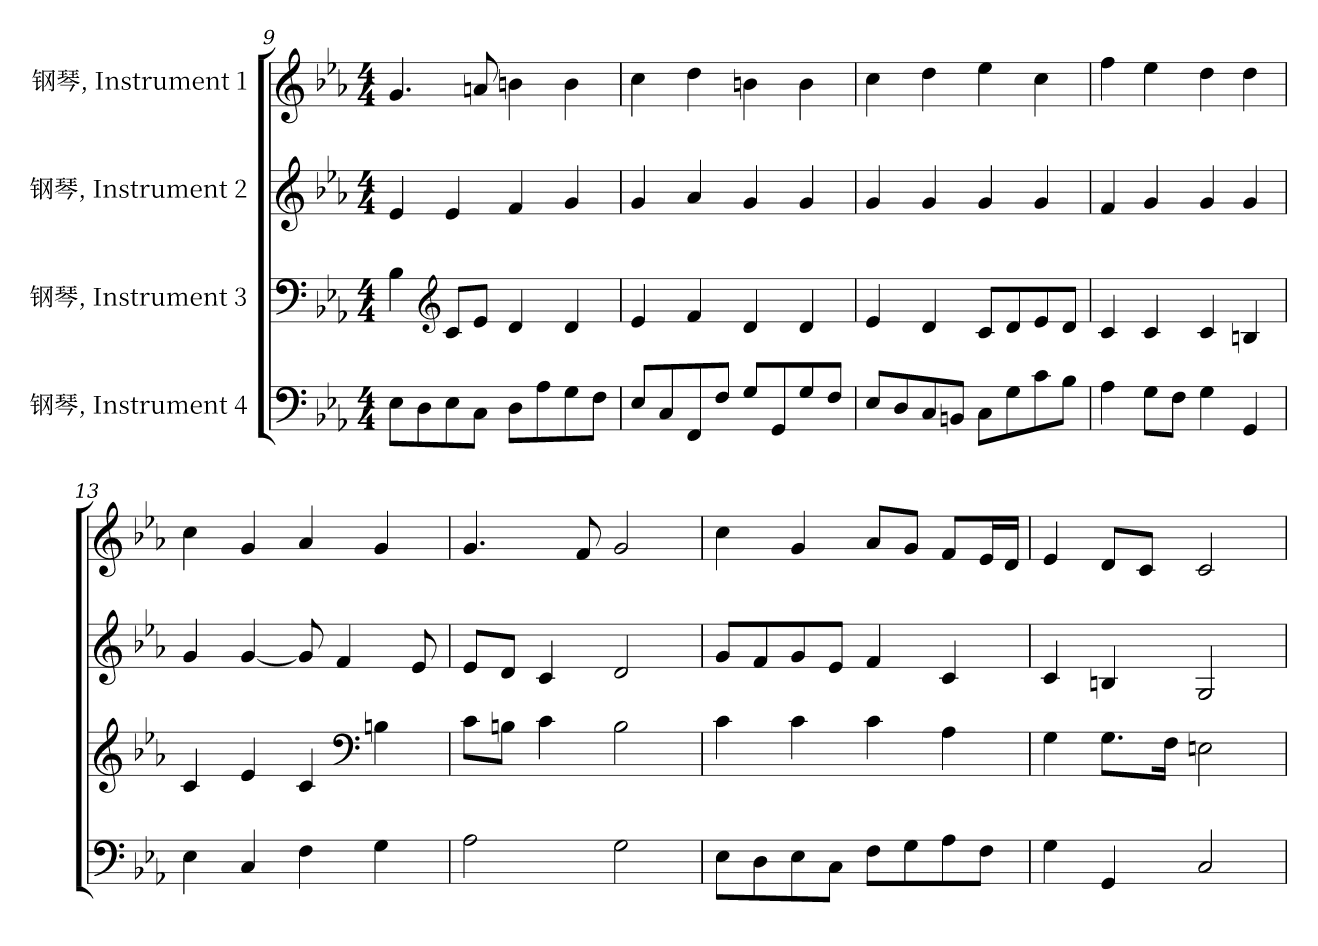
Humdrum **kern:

**kern	**kern	**kern	**kern
*part4	*part3	*part2	*part1
*staff4	*staff3	*staff2	*staff1
*I"钢琴, Instrument 4	*I"钢琴, Instrument 3	*I"钢琴, Instrument 2	*I"钢琴, Instrument 1
*clefF4	*clefF4	*clefG2	*clefG2
*k[b-e-a-]	*k[b-e-a-]	*k[b-e-a-]	*k[b-e-a-]
*M4/4	*M4/4	*M4/4	*M4/4
=9	=9	=9	=9
8E-\L	4B-\	4e-/	4.g/
8D\	.	.	.
*	*clefG2	*	*
8E-\	8c/L	4e-/	.
8C\J	8e-/J	.	8an/
8D\L	4d/	4f/	4bn\
8A-\	.	.	.
8G\	4d/	4g/	4b\
8F\J	.	.	.
!!LO:LB:g=z
=10	=10	=10	=10
8E-/L	4e-/	4g/	4cc\
8C/	.	.	.
8FF/	4f/	4a-/	4dd\
8F/J	.	.	.
8G/L	4d/	4g/	4bn\
8GG/	.	.	.
8G/	4d/	4g/	4b\
8F/J	.	.	.
=11	=11	=11	=11
8E-/L	4e-/	4g/	4cc\
8D/	.	.	.
8C/	4d/	4g/	4dd\
8BBn/J	.	.	.
8C\L	8c/L	4g/	4ee-\
8G\	8d/	.	.
8c\	8e-/	4g/	4cc\
8B-\J	8d/J	.	.
=12	=12	=12	=12
4A-\	4c/	4f/	4ff\
8G\L	4c/	4g/	4ee-\
8F\J	.	.	.
4G\	4c/	4g/	4dd\
4GG/	4Bn/	4g/	4dd\
=13	=13	=13	=13
4E-\	4c/	4g/	4cc\
4C/	4e-/	[4g/	4g/
4F\	4c/	8g/]	4a-/
.	.	4f/	.
*	*clefF4	*	*
4G\	4Bn\	.	4g/
.	.	8e-/	.
=14	=14	=14	=14
2A-\	8c\L	8e-/L	4.g/
.	8Bn\J	8d/J	.
.	4c\	4c/	.
.	.	.	8f/
2G\	2B\	2d/	2g/
!!LO:PB:g=z
=15	=15	=15	=15
8E-\L	4c\	8g/L	4cc\
8D\	.	8f/	.
8E-\	4c\	8g/	4g/
8C\J	.	8e-/J	.
8F\L	4c\	4f/	8a-/L
8G\	.	.	8g/J
8A-\	4A-\	4c/	8f/L
8F\J	.	.	16e-/L
.	.	.	16d/JJ
=16	=16	=16	=16
4G\	4G\	4c/	4e-/
4GG/	8.G\L	4Bn/	8d/L
.	.	.	8c/J
.	16F\Jk	.	.
2C/	2En\	2G/	2c/
=	=	=	=
*-	*-	*-	*-
